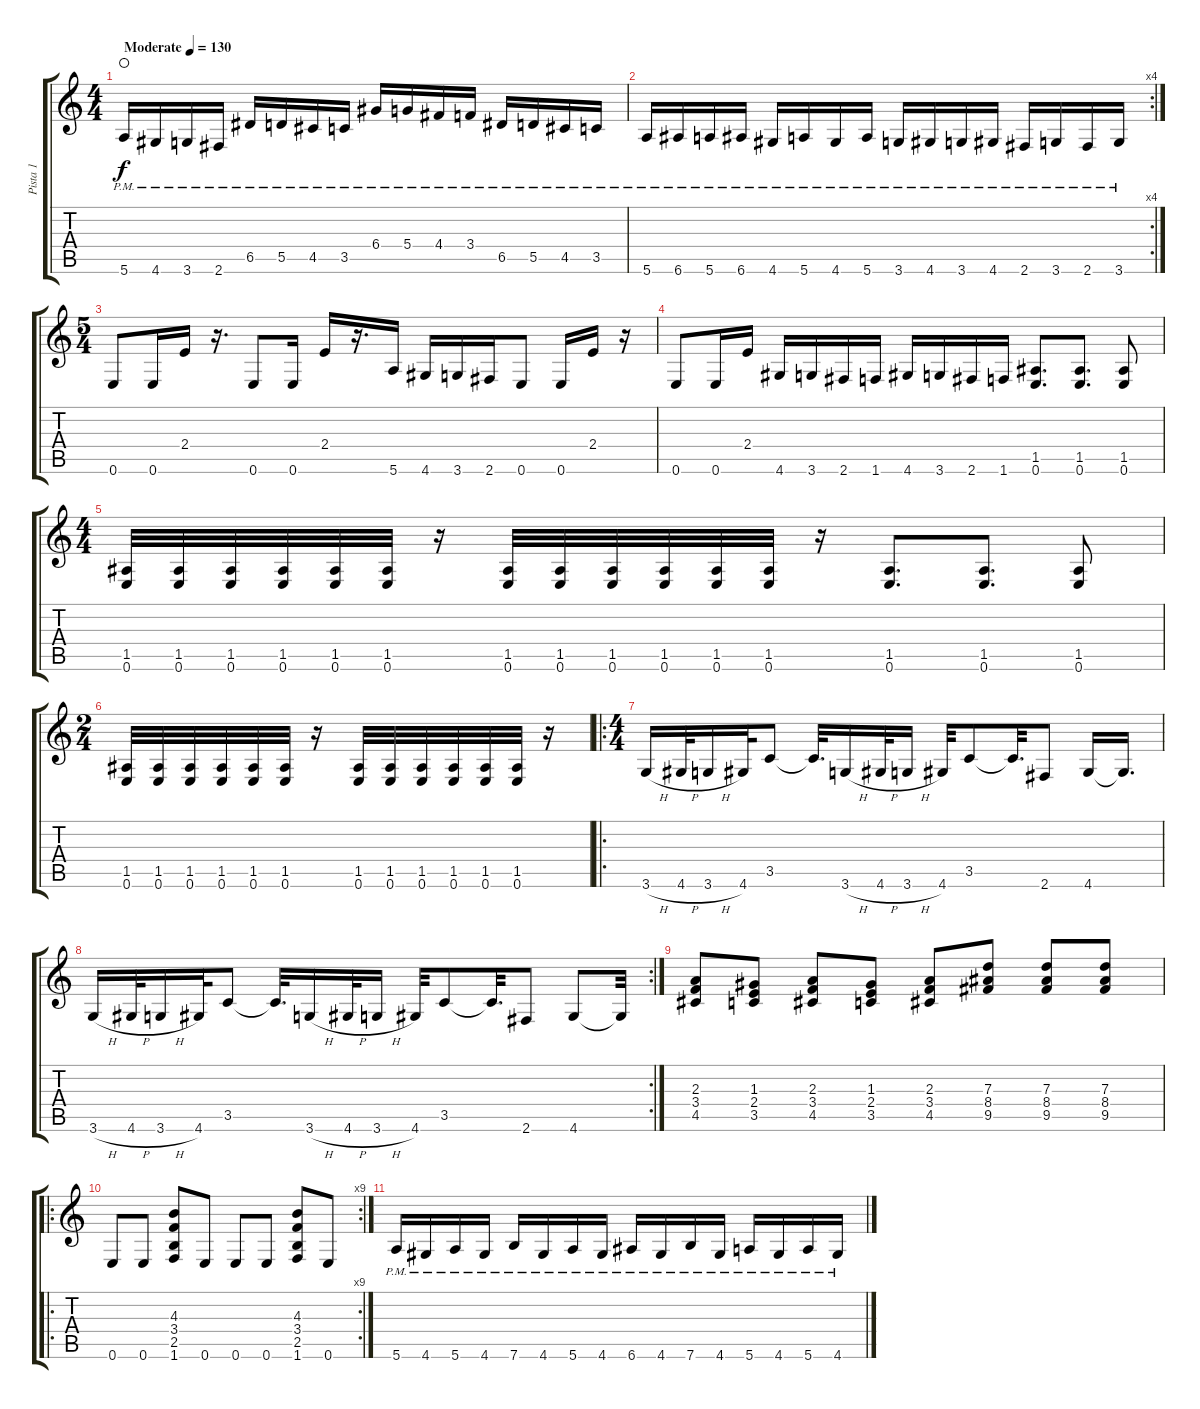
\track ("Pista 1" "Pista 1") {instrument overdrivenguitar}
\staff {score tabs}
\tuning (E4 B3 G3 D3 A2 E2) {hide}
\ts (4 4)
\tempo (130 "Moderate")
\clef g2
\ks c
5.6{pm}.16{dy f instrument overdrivenguitar waho} 4.6{pm}.16 3.6{pm}.16 2.6{pm}.16 6.5{pm}.16 5.5{pm}.16 4.5{pm}.16 3.5{pm}.16 6.4{pm}.16 5.4{pm}.16 4.4{pm}.16 3.4{pm}.16 6.5{pm}.16 5.5{pm}.16 4.5{pm}.16 3.5{pm}.16 |
\rc 4
5.6{pm}.16 6.6{pm}.16 5.6{pm}.16 6.6{pm}.16 4.6{pm}.16 5.6{pm}.16 4.6{pm}.16 5.6{pm}.16 3.6{pm}.16 4.6{pm}.16 3.6{pm}.16 4.6{pm}.16 2.6{pm}.16 3.6{pm}.16 2.6{pm}.16 3.6{pm}.16 |
\ts (5 4)
0.6.8 0.6.16 2.4.16 r.16{d} 0.6.8 0.6.16 2.4.16 r.16{d} 5.6.16 4.6.16 3.6.16 2.6.16 0.6.8 0.6.16 2.4.16 r.16 |
0.6.8 0.6.16 2.4.16 4.6.16 3.6.16 2.6.16 1.6.16 4.6.16 3.6.16 2.6.16 1.6.16 (1.5 0.6).8{d} (1.5 0.6).8{d} (1.5 0.6).8 |
\ts (4 4)
(1.5 0.6).32 (1.5 0.6).32 (1.5 0.6).32 (1.5 0.6).32 (1.5 0.6).32 (1.5 0.6).32 r.16 (1.5 0.6).32 (1.5 0.6).32 (1.5 0.6).32 (1.5 0.6).32 (1.5 0.6).32 (1.5 0.6).32 r.16 (1.5 0.6).8{d} (1.5 0.6).8{d} (1.5 0.6).8 |
\ts (2 4)
(1.5 0.6).32 (1.5 0.6).32 (1.5 0.6).32 (1.5 0.6).32 (1.5 0.6).32 (1.5 0.6).32 r.16 (1.5 0.6).32 (1.5 0.6).32 (1.5 0.6).32 (1.5 0.6).32 (1.5 0.6).32 (1.5 0.6).32 r.16 |
\ro
\ts (4 4)
3.6{h}.16 4.6{h}.32 3.6{h}.16 4.6.32 3.5.8 3.5{t}.32{d} 3.6{h}.16 4.6{h}.32 3.6{h}.16 4.6.32 3.5.8 3.5{t}.32{d} 2.6.8 4.6.16 4.6{t}.16{d} |
\rc 2
3.6{h}.16 4.6{h}.32 3.6{h}.16 4.6.32 3.5.8 3.5{t}.32{d} 3.6{h}.16 4.6{h}.32 3.6{h}.16 4.6.32 3.5.8 3.5{t}.32{d} 2.6.8 4.6.8 4.6{t}.32 |
(2.3 3.4 4.5).8 (1.3 2.4 3.5).8 (2.3 3.4 4.5).8 (1.3 2.4 3.5).8 (2.3 3.4 4.5).8 (7.3 8.4 9.5).8 (7.3 8.4 9.5).8 (7.3 8.4 9.5).8 |
\ro
\rc 9
0.6.8 0.6.8 (4.3 3.4 2.5 1.6).8 0.6.8 0.6.8 0.6.8 (4.3 3.4 2.5 1.6).8 0.6.8 |
5.6{pm}.16 4.6{pm}.16 5.6{pm}.16 4.6{pm}.16 7.6{pm}.16 4.6{pm}.16 5.6{pm}.16 4.6{pm}.16 6.6{pm}.16 4.6{pm}.16 7.6{pm}.16 4.6{pm}.16 5.6{pm}.16 4.6{pm}.16 5.6{pm}.16 4.6{pm}.16
